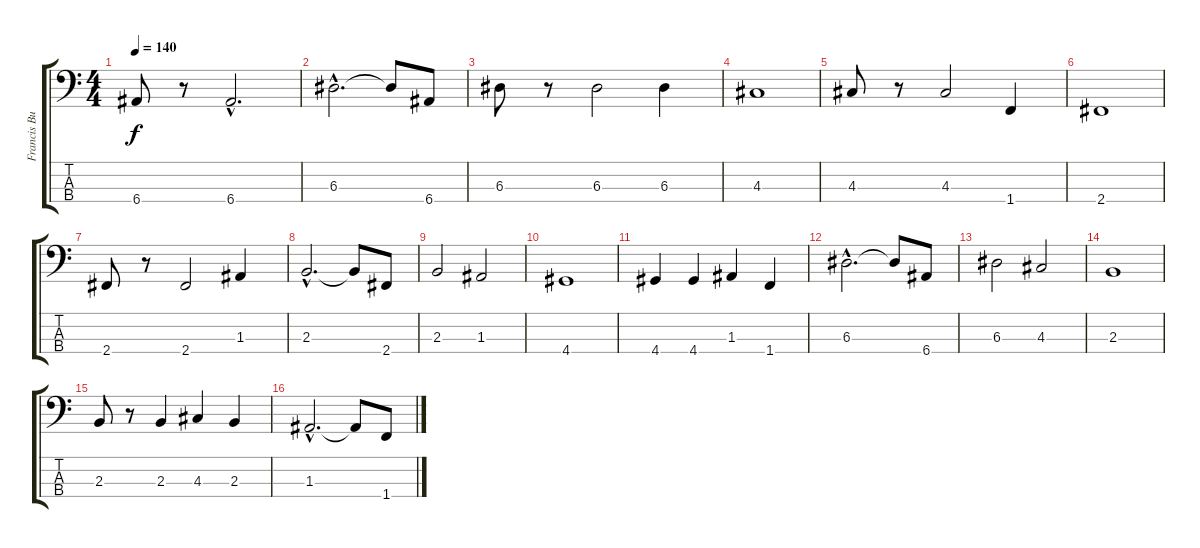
\track ("Francis Buchholtz" "Francis Bu") {instrument electricbassfinger}
\staff {score tabs}
\tuning (G2 D2 A1 E1) {hide}
\ts (4 4)
\tempo 140
\clef f4
\ks c
6.4.8{dy f} r.8 6.4{hac}.2{d} |
6.3{hac}.2{d} 6.3{t}.8 6.4.8 |
6.3.8 r.8 6.3.2 6.3.4 |
4.3.1 |
4.3.8 r.8 4.3.2 1.4.4 |
2.4.1 |
2.4.8 r.8 2.4.2 1.3.4 |
2.3{hac}.2{d} 2.3{t}.8 2.4.8 |
2.3.2 1.3.2 |
4.4.1 |
4.4.4 4.4.4 1.3.4 1.4.4 |
6.3{hac}.2{d} 6.3{t}.8 6.4.8 |
6.3.2 4.3.2 |
2.3.1 |
2.3.8 r.8 2.3.4 4.3.4 2.3.4 |
1.3{hac}.2{d} 1.3{t}.8 1.4.8
